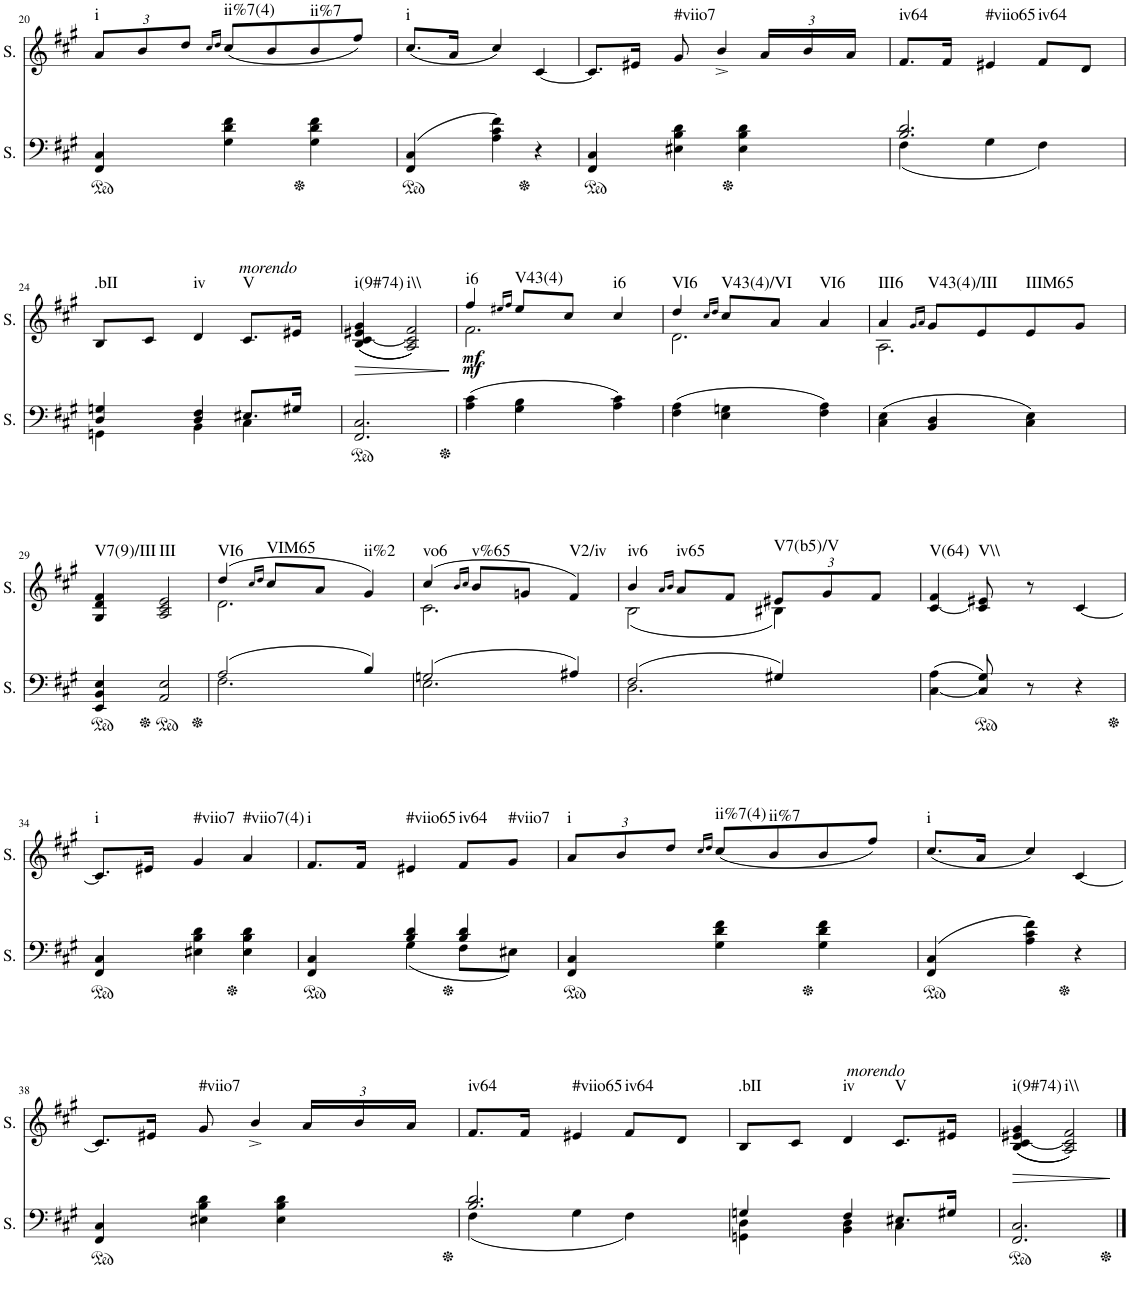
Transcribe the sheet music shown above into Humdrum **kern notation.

**kern	**kern	**dynam	**harte
*part2	*part1	*part1	*part1
*staff2	*staff1	*staff1	*
*I"S.	*I"S.	*	*
*I'S.	*I'S.	*	*
!!LO:PB:g=z
*clefF4	*clefG2	*	*
*k[f#c#g#]	*k[f#c#g#]	*	*
*M3/4	*M3/4	*	*
*ped	*	*	*
*	*Xbrackettup	*	*
=20	=20	=20	=20
!	!	!	!LO:H:kt=i
4FF#/ 4C#/	12a/L	.	N
.	12b/	.	.
.	12dd/J	.	.
.	16qcc#/LL	.	.
.	16qdd/JJ	.	.
!	!	!	!LO:H:kt=ii%7(4)
4G#\ 4d\ 4f#\	(8cc#/L	.	N
.	8b/	.	.
*Xped	*	*	*
!	!	!	!LO:H:kt=ii%7
4G#\ 4d\ 4f#\	8b/	.	N
.	8ff#/J)	.	.
=21	=21	=21	=21
*ped	*	*	*
!	!	!	!LO:H:kt=i
(4FF#/ 4C#/	(8.cc#/L	.	N
.	16a/Jk	.	.
4A\ 4c#\ 4f#\)	4cc#/)	.	.
*Xped	*	*	*
4r	[4c#/	.	.
=22	=22	=22	=22
*ped	*	*	*
4FF#/ 4C#/	8.c#/L]	.	.
.	16e#X/Jk	.	.
!	!	!	!LO:H:kt=#viio7
4E#X\ 4B\ 4d\	8g#/	.	N
.	4b^/	.	.
*Xped	*	*	*
4E#\ 4B\ 4d\	.	.	.
.	24a/LL	.	.
.	24b/	.	.
.	24a/JJ	.	.
=23	=23	=23	=23
*^	*	*	*
!	!	!	!	!LO:H:kt=iv64
2.B/ 2.d/	(4F#\	8.f#/L	.	N
.	.	16f#/Jk	.	.
!	!	!	!	!LO:H:kt=#viio65
.	4G#\	4e#X/	.	N
!	!	!	!	!LO:H:kt=iv64
.	4F#\)	8f#/L	.	N
.	.	8d/J	.	.
!!LO:LB:g=z
=24	=24	=24	=24	=24
!	!	!	!	!LO:H:kt=.bII
4D/ 4Gn/	4GGn\	8B/L	.	N
.	.	8c#/J	.	.
!	!	!	!	!LO:H:kt=iv
4D/ 4F#/	4BB\	4d/	.	N
!	!	!LO:TX:a:i:t=morendo	!	!LO:H:kt=V
8.E#X/L	4C#\	8.c#/L	.	N
16G#X/Jk	.	16e#X/Jk	.	.
*v	*v	*	*	*
=25	=25	=25	=25
*ped	*	*	*
!	!	!LO:HP:b	!LO:H:kt=i(9#74)
2.FF#/ 2.C#/	((4B/ [4c#/ 4e#X/ 4g#/	>	N
!	!	!	!LO:H:kt=i\\
.	2A/ 2c#/] 2f#/))	.	N
.	.	]	.
=26	=26	=26	=26
*Xped	*	*	*
*	*^	*	*
!	!	!	!LO:DY:b	!
!	!	!	!LO:DY:n=1:b	!LO:H:kt=i6
(4A\ 4c#\	4ff#/	2.f#\	mf mf	N
.	16qee#X/LL	.	.	.
.	16qff#/JJ	.	.	.
!	!	!	!	!LO:H:kt=V43(4)
4G#\ 4B\	8ee#/L	.	.	N
.	8cc#/J	.	.	.
!	!	!	!	!LO:H:kt=i6
4A\ 4c#\)	4cc#/	.	.	N
=27	=27	=27	=27	=27
!	!	!	!	!LO:H:kt=VI6
(4F#\ 4A\	4dd/	2.d\	.	N
.	16qcc#/LL	.	.	.
.	16qdd/JJ	.	.	.
!	!	!	!	!LO:H:kt=V43(4)/VI
4E\ 4Gn\	8cc#/L	.	.	N
.	8a/J	.	.	.
!	!	!	!	!LO:H:kt=VI6
4F#\ 4A\)	4a/	.	.	N
=28	=28	=28	=28	=28
!	!	!	!	!LO:H:kt=III6
(4C#\ 4E\	4a/	2.A\	.	N
.	16qg#/LL	.	.	.
.	16qa/JJ	.	.	.
!	!	!	!	!LO:H:kt=V43(4)/III
4BB/ 4D/	8g#/L	.	.	N
.	8e/	.	.	.
!	!	!	!	!LO:H:kt=IIIM65
4C#\ 4E\)	8e/	.	.	N
.	8g#/J	.	.	.
*	*v	*v	*	*
!!LO:LB:g=z
=29	=29	=29	=29
*ped	*	*	*
!	!	!	!LO:H:kt=V7(9)/III
4EE/ 4BB/ 4E/	4G#/ 4d/ 4f#/	.	N
*Xped	*	*	*
*ped	*	*	*
!	!	!	!LO:H:kt=III
2AA/ 2E/	2A/ 2c#/ 2e/	.	N
=30	=30	=30	=30
*Xped	*	*	*
*^	*^	*	*
!	!	!	!	!	!LO:H:kt=VI6
(2A/	2.F#\	(4dd/	2.d\	.	N
.	.	16qcc#/LL	.	.	.
.	.	16qdd/JJ	.	.	.
!	!	!	!	!	!LO:H:kt=VIM65
.	.	8cc#/L	.	.	N
.	.	8a/J	.	.	.
!	!	!	!	!	!LO:H:kt=ii%2
4B/)	.	4g#/)	.	.	N
=31	=31	=31	=31	=31	=31
!	!	!	!	!	!LO:H:kt=vo6
(2Gn/	2.E\	(4cc#/	2.c#\	.	N
.	.	16qb/LL	.	.	.
.	.	16qcc#/JJ	.	.	.
!	!	!	!	!	!LO:H:kt=v%65
.	.	8b/L	.	.	N
.	.	8gn/J	.	.	.
!	!	!	!	!	!LO:H:kt=V2/iv
4A#X/)	.	4f#/)	.	.	N
=32	=32	=32	=32	=32	=32
!	!	!	!	!	!LO:H:kt=iv6
(2F#/	2.D\	4b/	(2B\	.	N
.	.	16qa/LL	.	.	.
.	.	16qb/JJ	.	.	.
!	!	!	!	!	!LO:H:kt=iv65
.	.	8a/L	.	.	N
.	.	8f#/J	.	.	.
!	!	!	!	!	!LO:H:kt=V7(b5)/V
4G#X/)	.	12e#X/L	4B#X\)	.	N
.	.	12g#/	.	.	.
.	.	12f#/J	.	.	.
*v	*v	*	*	*	*
*	*v	*v	*	*
=33	=33	=33	=33
!	!	!	!LO:H:kt=V(64)
([4C#\ 4A\	[4c#/ 4f#/	.	N
*ped	*	*	*
!	!	!	!LO:H:kt=V\\
8C#/] 8G#/)	8c#/] 8e#X/	.	N
8r	8r	.	.
4r	[4c#/	.	.
!!LO:LB:g=z
=34	=34	=34	=34
*Xped	*	*	*
*ped	*	*	*
!	!	!	!LO:H:kt=i
4FF#/ 4C#/	8.c#/L]	.	N
.	16e#X/Jk	.	.
!	!	!	!LO:H:kt=#viio7
4E#X\ 4B\ 4d\	4g#/	.	N
*Xped	*	*	*
!	!	!	!LO:H:kt=#viio7(4)
4E#\ 4B\ 4d\	4a/	.	N
=35	=35	=35	=35
*ped	*	*	*
*^	*	*	*
!	!	!	!	!LO:H:kt=i
4FF#/ 4C#/	4ryy	8.f#/L	.	N
.	.	16f#/Jk	.	.
!	!	!	!	!LO:H:kt=#viio65
4B/ 4d/	(4G#\	4e#X/	.	N
*Xped	*	*	*	*
!	!	!	!	!LO:H:kt=iv64
4B/ 4d/	8F#\L	8f#/L	.	N
!	!	!	!	!LO:H:kt=#viio7
.	8E#X\J)	8g#/J	.	N
*v	*v	*	*	*
=36	=36	=36	=36
*ped	*	*	*
*^	*	*	*
!	!	!	!	!LO:H:kt=i
*v	*v	*	*	*
4FF#/ 4C#/	12a/L	.	N
.	12b/	.	.
.	12dd/J	.	.
.	16qcc#/LL	.	.
.	16qdd/JJ	.	.
!	!	!	!LO:H:kt=ii%7(4)
4G#\ 4d\ 4f#\	(8cc#/L	.	N
!	!	!	!LO:H:kt=ii%7
.	8b/	.	N
*Xped	*	*	*
4G#\ 4d\ 4f#\	8b/	.	.
.	8ff#/J)	.	.
=37	=37	=37	=37
*ped	*	*	*
!	!	!	!LO:H:kt=i
(4FF#/ 4C#/	(8.cc#/L	.	N
.	16a/Jk	.	.
4A\ 4c#\ 4f#\)	4cc#/)	.	.
*Xped	*	*	*
4r	[4c#/	.	.
!!LO:LB:g=z
=38	=38	=38	=38
*ped	*	*	*
4FF#/ 4C#/	8.c#/L]	.	.
.	16e#X/Jk	.	.
!	!	!	!LO:H:kt=#viio7
4E#X\ 4B\ 4d\	8g#/	.	N
.	4b^/	.	.
4E#\ 4B\ 4d\	.	.	.
.	24a/LL	.	.
.	24b/	.	.
.	24a/JJ	.	.
=39	=39	=39	=39
*Xped	*	*	*
*^	*	*	*
!	!	!	!	!LO:H:kt=iv64
2.B/ 2.d/	(4F#\	8.f#/L	.	N
.	.	16f#/Jk	.	.
!	!	!	!	!LO:H:kt=#viio65
.	4G#\	4e#X/	.	N
!	!	!	!	!LO:H:kt=iv64
.	4F#\)	8f#/L	.	N
.	.	8d/J	.	.
=40	=40	=40	=40	=40
!	!	!	!	!LO:H:kt=.bII
4Gn/	4GGn\ 4D\	8B/L	.	N
.	.	8c#/J	.	.
!	!	!LO:TX:a:i:t=morendo	!	!LO:H:kt=iv
4F#/	4BB\ 4D\	4d/	.	N
!	!	!	!	!LO:H:kt=V
8.E#X/L	4C#\	8.c#/L	.	N
16G#X/Jk	.	16e#X/Jk	.	.
*v	*v	*	*	*
=41	=41	=41	=41
*ped	*	*	*
!	!	!LO:HP:b	!LO:H:kt=i(9#74)
2.FF#/ 2.C#/	((4B/ [4c#/ 4e#X/ 4g#/	>	N
!	!	!	!LO:H:kt=i\\
.	2A/ 2c#/] 2f#/))	.	N
.	.	]	.
*Xped	*	*	*
==	==	==	==
*-	*-	*-	*-
